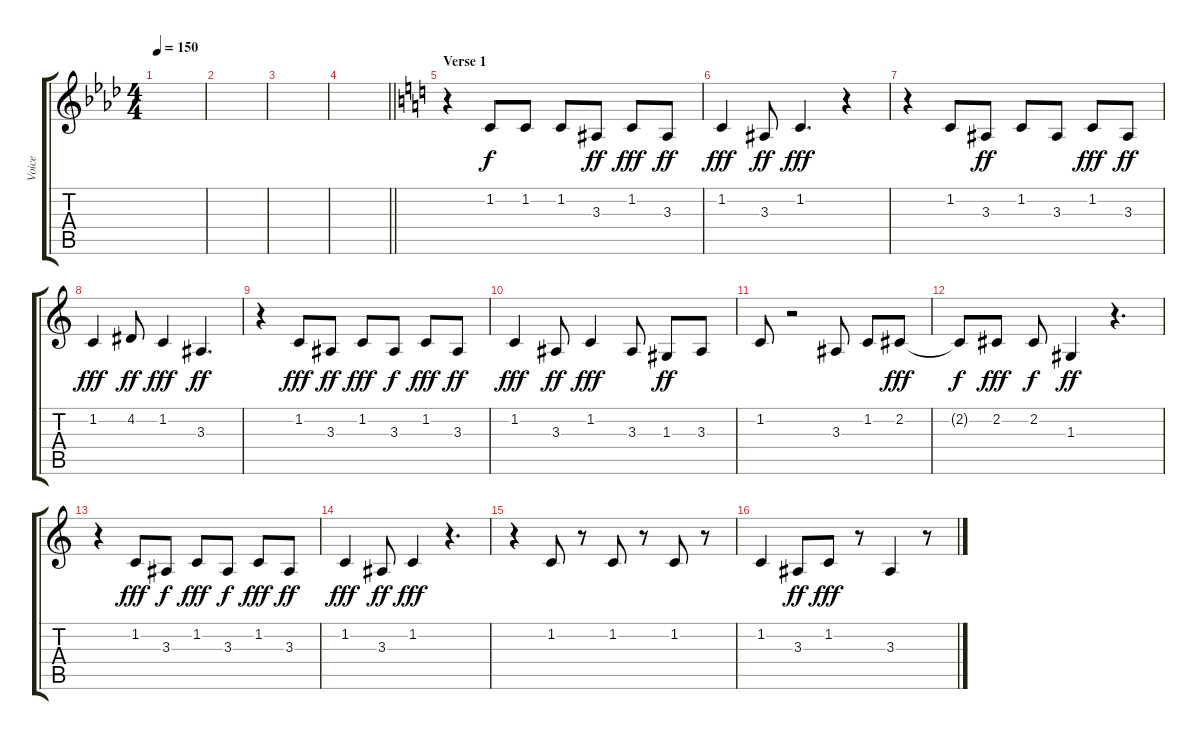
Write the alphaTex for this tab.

\track ("Voice" "Voice") {instrument electricpiano1}
\staff {score tabs}
\tuning (E4 B3 G3 D3 A2 E2) {hide}
\ts (4 4)
\tempo 150
\clef g2
\ks ab
|
|
|
\barLineRight lightlight
|
\section ("" "Verse 1")
\ks c
r.4 1.2.8 1.2.8 1.2.8 3.3.8{dy ff} 1.2.8{dy fff} 3.3.8{dy ff} |
1.2.4{dy fff} 3.3.8{dy ff} 1.2.4{d dy fff} r.4 |
r.4 1.2.8 3.3.8{dy ff} 1.2.8 3.3.8 1.2.8{dy fff} 3.3.8{dy ff} |
1.2.4{dy fff} 4.2.8{dy ff} 1.2.4{dy fff} 3.3.4{d dy ff} |
r.4 1.2.8{dy fff} 3.3.8{dy ff} 1.2.8{dy fff} 3.3.8{dy f} 1.2.8{dy fff} 3.3.8{dy ff} |
1.2.4{dy fff} 3.3.8{dy ff} 1.2.4{dy fff} 3.3.8 1.3.8{dy ff} 3.3.8 |
1.2.8 r.2 3.3.8 1.2.8 2.2.8{dy fff} |
2.2{t}.8{dy f} 2.2.8{dy fff} 2.2.8{dy f} 1.3.4{dy ff} r.4{d} |
r.4 1.2.8{dy fff} 3.3.8{dy f} 1.2.8{dy fff} 3.3.8{dy f} 1.2.8{dy fff} 3.3.8{dy ff} |
1.2.4{dy fff} 3.3.8{dy ff} 1.2.4{dy fff} r.4{d} |
r.4 1.2.8 r.8 1.2.8 r.8 1.2.8 r.8 |
1.2.4 3.3.8{dy ff} 1.2.8{dy fff} r.8 3.3.4 r.8
